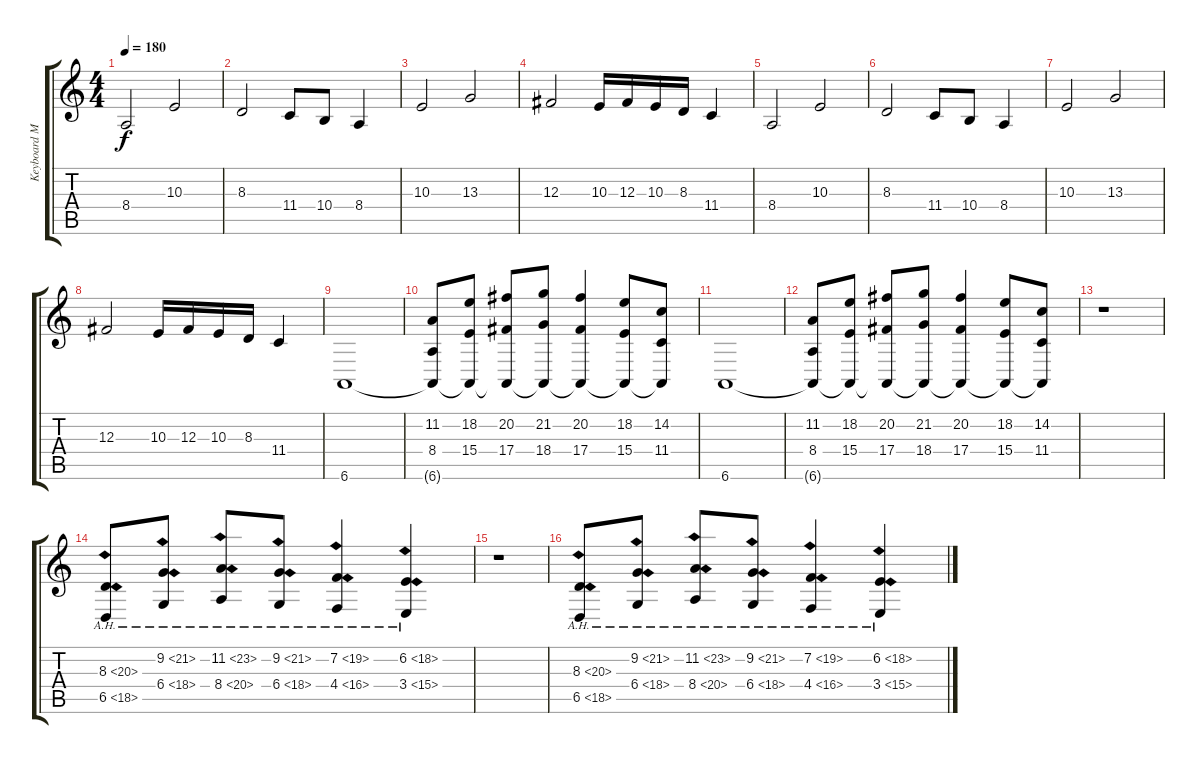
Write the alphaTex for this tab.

\track ("Keyboard Melodies" "Keyboard M") {instrument stringensemble1}
\staff {score tabs}
\tuning (Eb4 Bb3 Gb3 Db3 Ab2 Eb2) {hide}
\ts (4 4)
\tempo 180
\clef g2
\ks c
8.4.2{dy f} 10.3.2 |
8.3.2 11.4.8 10.4.8 8.4.4 |
10.3.2 13.3.2 |
12.3.2 10.3.16 12.3.16 10.3.16 8.3.16 11.4.4 |
8.4.2 10.3.2 |
8.3.2 11.4.8 10.4.8 8.4.4 |
10.3.2 13.3.2 |
12.3.2 10.3.16 12.3.16 10.3.16 8.3.16 11.4.4 |
6.6.1 |
(11.2 8.4 6.6{t}).8 (18.2 15.4 6.6{t}).8 (20.2 17.4 6.6{t}).8 (21.2 18.4 6.6{t}).8 (20.2 17.4 6.6{t}).4 (18.2 15.4 6.6{t}).8 (14.2 11.4 6.6{t}).8 |
6.6.1 |
(11.2 8.4 6.6{t}).8 (18.2 15.4 6.6{t}).8 (20.2 17.4 6.6{t}).8 (21.2 18.4 6.6{t}).8 (20.2 17.4 6.6{t}).4 (18.2 15.4 6.6{t}).8 (14.2 11.4 6.6{t}).8 |
r.1 |
(8.3{ah 12} 6.5{ah 12}).8{volume 6} (9.2{ah 12} 6.4{ah 12}).8 (11.2{ah 12} 8.4{ah 12}).8 (9.2{ah 12} 6.4{ah 12}).8 (7.2{ah 12} 4.4{ah 12}).4 (6.2{ah 12} 3.4{ah 12}).4 |
r.1 |
(8.3{ah 12} 6.5{ah 12}).8 (9.2{ah 12} 6.4{ah 12}).8 (11.2{ah 12} 8.4{ah 12}).8 (9.2{ah 12} 6.4{ah 12}).8 (7.2{ah 12} 4.4{ah 12}).4 (6.2{ah 12} 3.4{ah 12}).4
